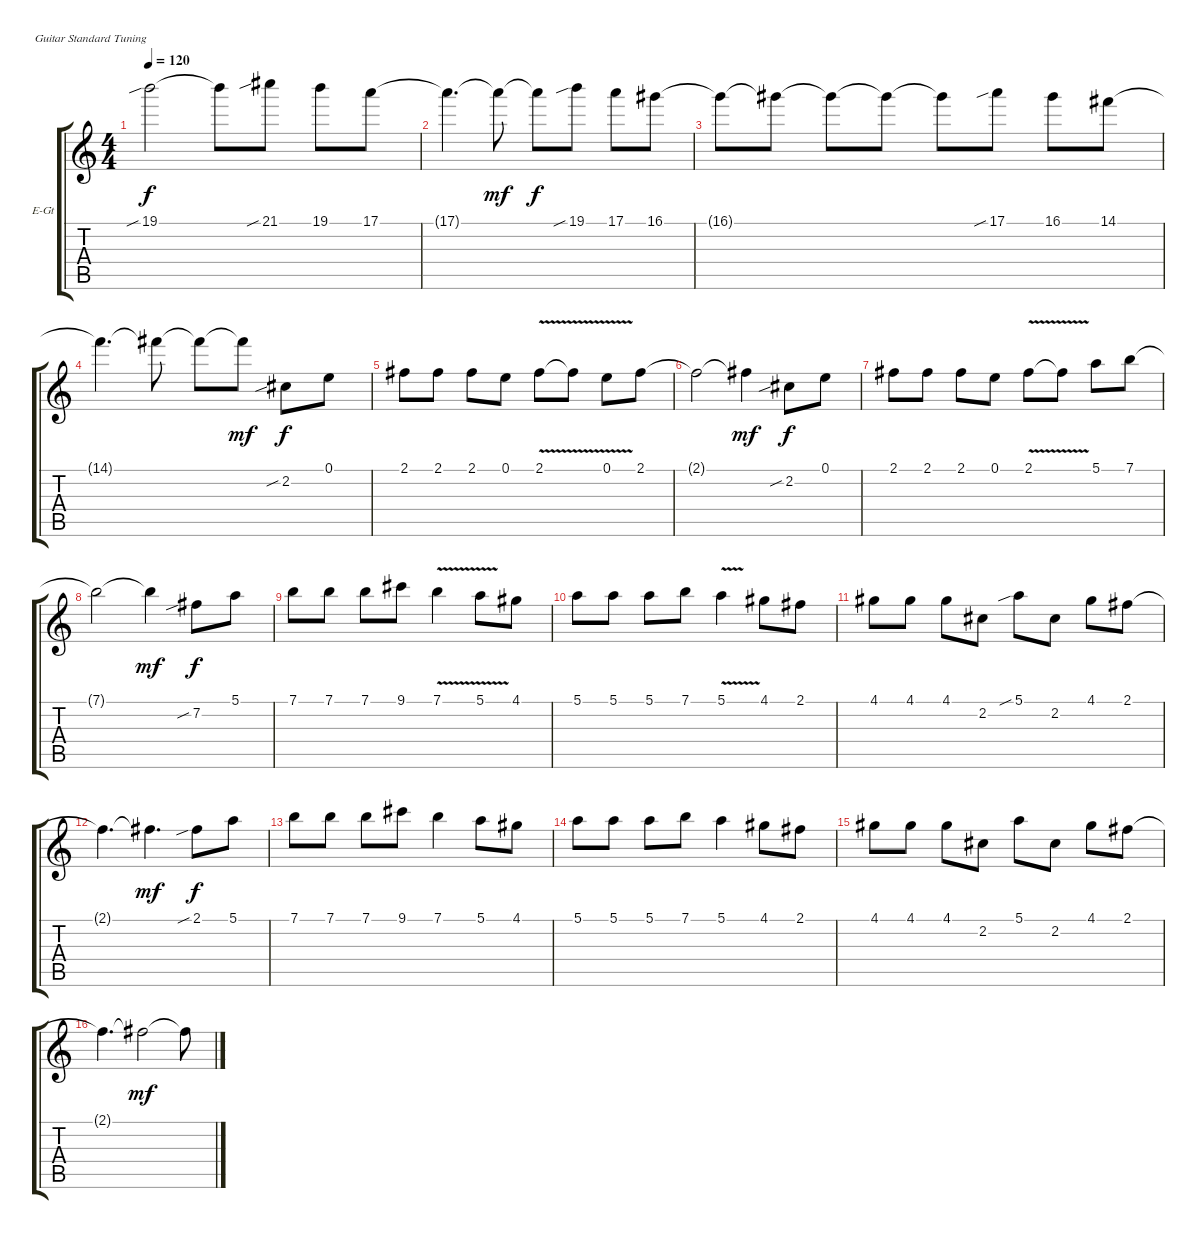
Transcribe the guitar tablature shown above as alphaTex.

\defaultSystemsLayout 4
\bracketExtendMode groupsimilarinstruments
\firstSystemTrackNameOrientation horizontal
\otherSystemsTrackNameOrientation horizontal
\track ("Electric Guitar" "E-Gt") {instrument overdrivenguitar}
\staff {score tabs}
\tuning (E4 B3 G3 D3 A2 E2)
\ts (4 4)
\tempo 120
\clef g2
\scale
0.333333
\ks c
19.1{sib}.2{dy f} 19.1{t}.8 21.1{sib}.8 19.1.8 17.1.8 |
\scale
0.333333 17.1{t}.4{d} 17.1{t}.8{dy mf} 17.1{t}.8{dy f} 19.1{sib}.8 17.1.8 16.1.8 |
\scale
0.333333 16.1{t}.8 16.1{t}.8 16.1{t}.8 16.1{t}.8 16.1{t}.8 17.1{sib}.8 16.1.8 14.1.8 |
\scale
0.333333 14.1{t}.4{d} 14.1{t}.8 14.1{t}.8 14.1{t}.8{dy mf} 2.2{sib}.8{dy f} 0.1.8 |
\scale
0.333333 2.1.8 2.1.8 2.1.8 0.1.8 2.1{v}.8 2.1{v t}.8 0.1{v}.8 2.1.8 |
\scale
0.333333 2.1{t}.2 2.1{t}.4{dy mf} 2.2{sib}.8{dy f} 0.1.8 |
\scale
0.333333 2.1.8 2.1.8 2.1.8 0.1.8 2.1{v}.8 2.1{t}.8 5.1.8 7.1.8 |
\scale
0.333333 7.1{t}.2 7.1{t}.4{dy mf} 7.2{sib}.8{dy f} 5.1.8 |
\scale
0.333333 7.1.8 7.1.8 7.1.8 9.1.8 7.1{v}.4 5.1{v}.8 4.1.8 |
\scale
0.333333 5.1.8 5.1.8 5.1.8 7.1.8 5.1{v}.4 4.1.8 2.1.8 |
\scale
0.333333 4.1.8 4.1.8 4.1.8 2.2.8 5.1{sib}.8 2.2.8 4.1.8 2.1.8 |
\scale
0.333333 2.1{t}.4{d} 2.1{t}.4{d dy mf} 2.1{sib}.8{dy f} 5.1.8 |
\scale
0.333333 7.1.8 7.1.8 7.1.8 9.1.8 7.1.4 5.1.8 4.1.8 |
\scale
0.333333 5.1.8 5.1.8 5.1.8 7.1.8 5.1.4 4.1.8 2.1.8 |
\scale
0.333333 4.1.8 4.1.8 4.1.8 2.2.8 5.1.8 2.2.8 4.1.8 2.1.8 |
\scale
0.333333 2.1{t}.4{d} 2.1{t}.2{dy mf} 2.1{t}.8
